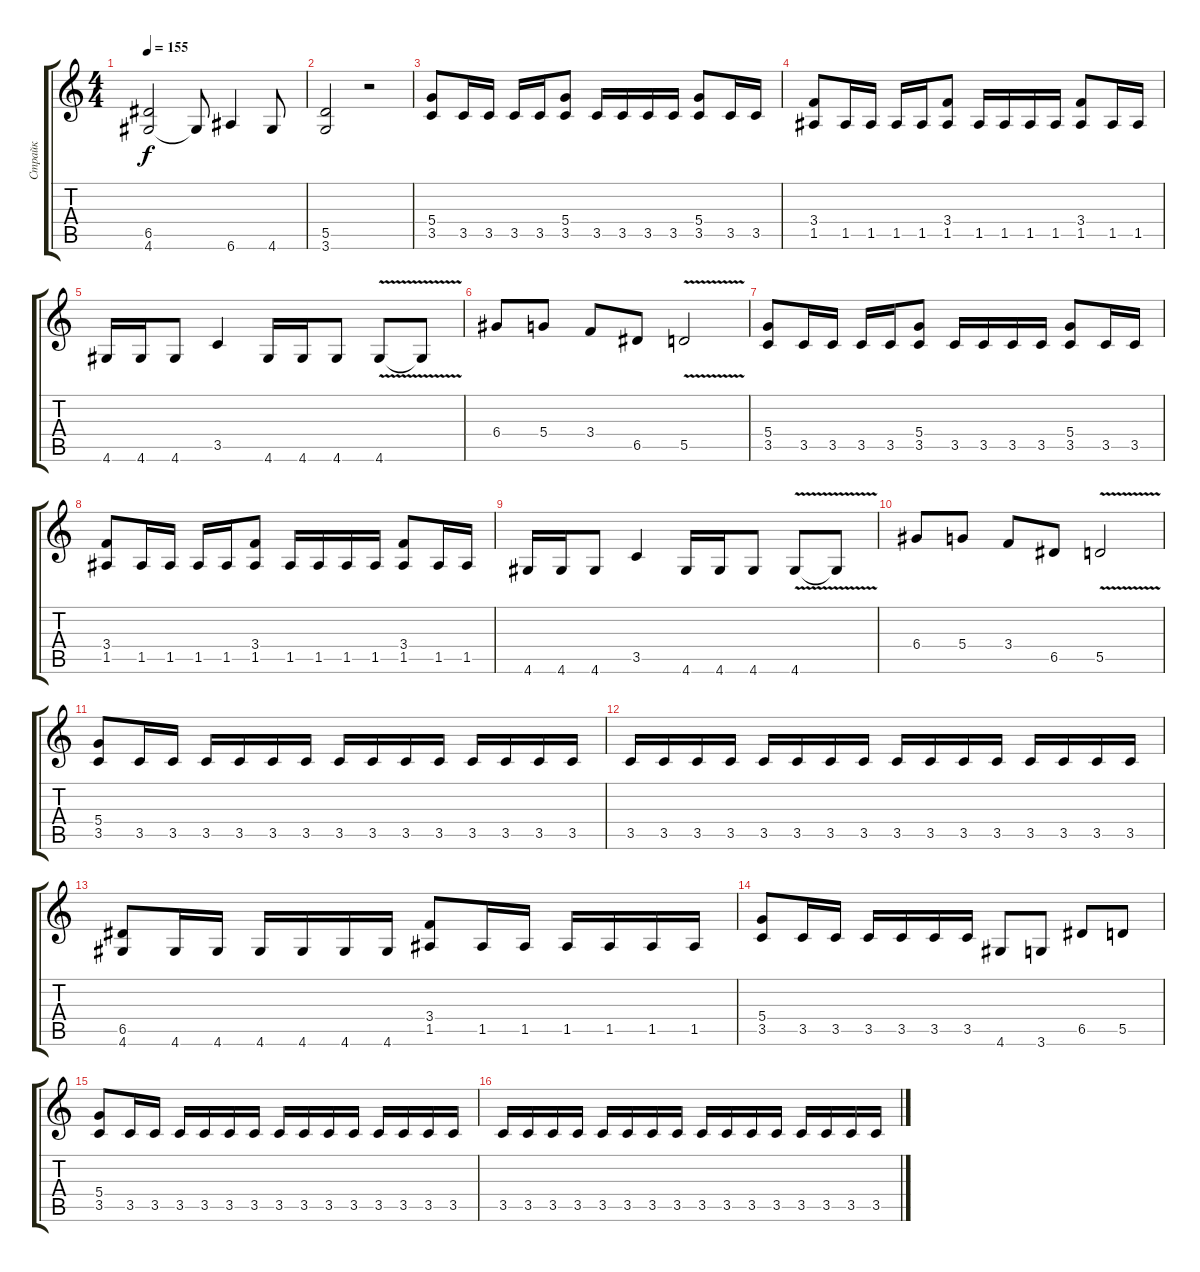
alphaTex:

\track ("Страйк " "Страйк ") {instrument distortionguitar}
\staff {score tabs}
\tuning (E4 B3 G3 D3 A2 E2) {hide}
\ts (4 4)
\tempo 155
\clef g2
\ks c
(6.5 4.6).2{dy f} 4.6{t}.8 6.6.4 4.6.8 |
(5.5 3.6).2 r.2 |
(5.4 3.5).8 3.5.16 3.5.16 3.5.16 3.5.16 (5.4 3.5).8 3.5.16 3.5.16 3.5.16 3.5.16 (5.4 3.5).8 3.5.16 3.5.16 |
(3.4 1.5).8 1.5.16 1.5.16 1.5.16 1.5.16 (3.4 1.5).8 1.5.16 1.5.16 1.5.16 1.5.16 (3.4 1.5).8 1.5.16 1.5.16 |
4.6.16 4.6.16 4.6.8 3.5.4 4.6.16 4.6.16 4.6.8 4.6{v}.8 4.6{t}.8 |
6.4.8 5.4.8 3.4.8 6.5.8 5.5{v}.2 |
(5.4 3.5).8 3.5.16 3.5.16 3.5.16 3.5.16 (5.4 3.5).8 3.5.16 3.5.16 3.5.16 3.5.16 (5.4 3.5).8 3.5.16 3.5.16 |
(3.4 1.5).8 1.5.16 1.5.16 1.5.16 1.5.16 (3.4 1.5).8 1.5.16 1.5.16 1.5.16 1.5.16 (3.4 1.5).8 1.5.16 1.5.16 |
4.6.16 4.6.16 4.6.8 3.5.4 4.6.16 4.6.16 4.6.8 4.6{v}.8 4.6{t}.8 |
6.4.8 5.4.8 3.4.8 6.5.8 5.5{v}.2 |
(5.4 3.5).8 3.5.16 3.5.16 3.5.16 3.5.16 3.5.16 3.5.16 3.5.16 3.5.16 3.5.16 3.5.16 3.5.16 3.5.16 3.5.16 3.5.16 |
3.5.16 3.5.16 3.5.16 3.5.16 3.5.16 3.5.16 3.5.16 3.5.16 3.5.16 3.5.16 3.5.16 3.5.16 3.5.16 3.5.16 3.5.16 3.5.16 |
(6.5 4.6).8 4.6.16 4.6.16 4.6.16 4.6.16 4.6.16 4.6.16 (3.4 1.5).8 1.5.16 1.5.16 1.5.16 1.5.16 1.5.16 1.5.16 |
(5.4 3.5).8 3.5.16 3.5.16 3.5.16 3.5.16 3.5.16 3.5.16 4.6.8 3.6.8 6.5.8 5.5.8 |
(5.4 3.5).8 3.5.16 3.5.16 3.5.16 3.5.16 3.5.16 3.5.16 3.5.16 3.5.16 3.5.16 3.5.16 3.5.16 3.5.16 3.5.16 3.5.16 |
3.5.16 3.5.16 3.5.16 3.5.16 3.5.16 3.5.16 3.5.16 3.5.16 3.5.16 3.5.16 3.5.16 3.5.16 3.5.16 3.5.16 3.5.16 3.5.16
